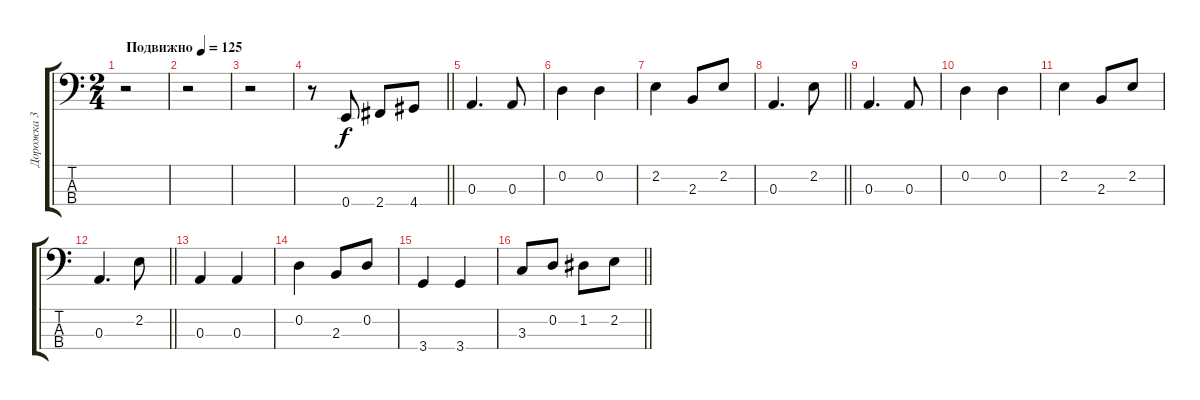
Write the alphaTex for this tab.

\track ("Дорожка 3" "Дорожка 3") {instrument electricbassfinger}
\staff {score tabs}
\tuning (G2 D2 A1 E1) {hide}
\ts (2 4)
\tempo (125 "Подвижно")
\clef f4
\ks c
r.2{dy f instrument electricbassfinger} |
r.2 |
r.2 |
\barLineRight lightlight
r.8 0.4.8 2.4.8 4.4.8 |
0.3.4{d} 0.3.8 |
0.2.4 0.2.4 |
2.2.4 2.3.8 2.2.8 |
\barLineRight lightlight
0.3.4{d} 2.2.8 |
0.3.4{d} 0.3.8 |
0.2.4 0.2.4 |
2.2.4 2.3.8 2.2.8 |
\barLineRight lightlight
0.3.4{d} 2.2.8 |
0.3.4 0.3.4 |
0.2.4 2.3.8 0.2.8 |
3.4.4 3.4.4 |
\barLineRight lightlight
3.3.8 0.2.8 1.2.8 2.2.8
